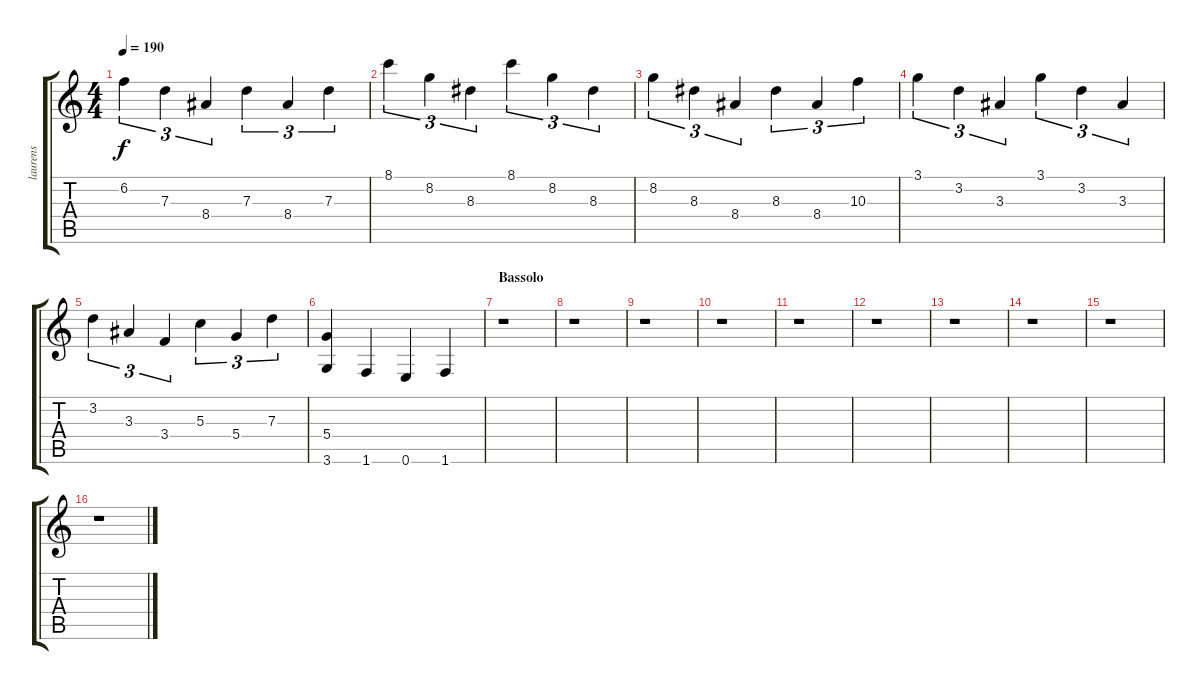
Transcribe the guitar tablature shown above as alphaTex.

\track ("laurens" "laurens") {instrument acousticguitarnylon}
\staff {score tabs}
\tuning (E4 B3 G3 D3 A2 E2) {hide}
\ts (4 4)
\tempo 190
\clef g2
\ks c
6.2.4{tu (3 2) dy f} 7.3.4{tu (3 2)} 8.4.4{tu (3 2)} 7.3.4{tu (3 2)} 8.4.4{tu (3 2)} 7.3.4{tu (3 2)} |
8.1.4{tu (3 2)} 8.2.4{tu (3 2)} 8.3.4{tu (3 2)} 8.1.4{tu (3 2)} 8.2.4{tu (3 2)} 8.3.4{tu (3 2)} |
8.2.4{tu (3 2)} 8.3.4{tu (3 2)} 8.4.4{tu (3 2)} 8.3.4{tu (3 2)} 8.4.4{tu (3 2)} 10.3.4{tu (3 2)} |
3.1.4{tu (3 2)} 3.2.4{tu (3 2)} 3.3.4{tu (3 2)} 3.1.4{tu (3 2)} 3.2.4{tu (3 2)} 3.3.4{tu (3 2)} |
3.2.4{tu (3 2)} 3.3.4{tu (3 2)} 3.4.4{tu (3 2)} 5.3.4{tu (3 2)} 5.4.4{tu (3 2)} 7.3.4{tu (3 2)} |
(5.4 3.6).4 1.6.4 0.6.4 1.6.4 |
\section ("" "Bassolo")
r.1 |
r.1 |
r.1 |
r.1 |
r.1 |
r.1 |
r.1 |
r.1 |
r.1 |
r.1
